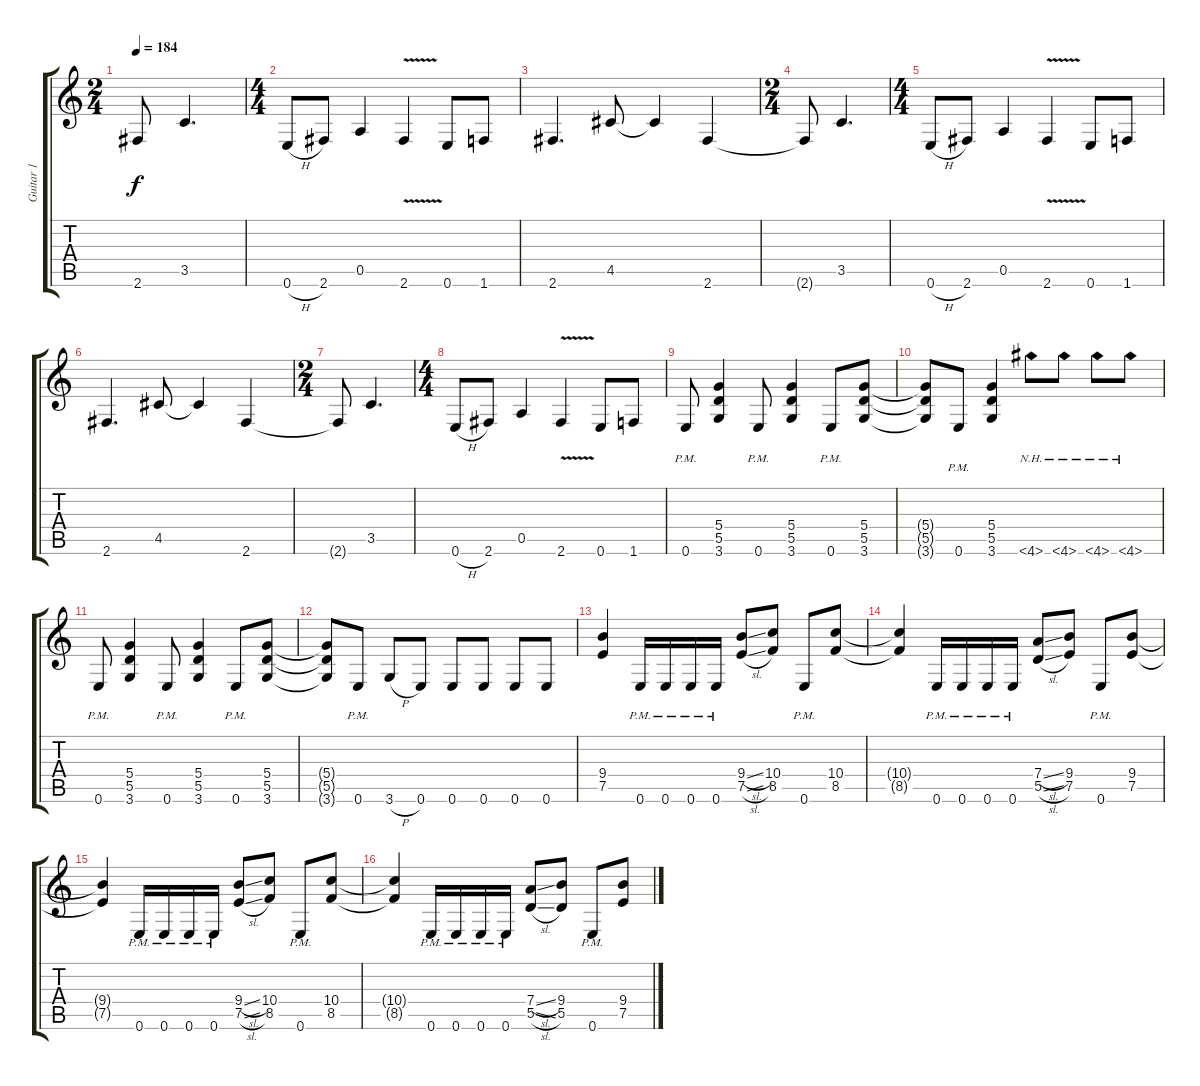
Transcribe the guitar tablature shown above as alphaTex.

\track ("Guitar 1" "Guitar 1") {instrument distortionguitar}
\staff {score tabs}
\tuning (E4 B3 G3 D3 A2 E2) {hide}
\ts (2 4)
\tempo 184
\clef g2
\ks c
2.6{t}.8{dy f} 3.5.4{d} |
\ts (4 4)
0.6{h}.8 2.6.8 0.5.4 2.6{v}.4 0.6.8 1.6.8 |
2.6.4{d} 4.5.8 4.5{t}.4 2.6.4 |
\ts (2 4)
2.6{t}.8 3.5.4{d} |
\ts (4 4)
0.6{h}.8 2.6.8 0.5.4 2.6{v}.4 0.6.8 1.6.8 |
2.6.4{d} 4.5.8 4.5{t}.4 2.6.4 |
\ts (2 4)
2.6{t}.8 3.5.4{d} |
\ts (4 4)
0.6{h}.8 2.6.8 0.5.4 2.6{v}.4 0.6.8 1.6.8 |
0.6{pm}.8 (5.4 5.5 3.6).4 0.6{pm}.8 (5.4 5.5 3.6).4 0.6{pm}.8 (5.4 5.5 3.6).8 |
(5.4{t} 5.5{t} 3.6{t}).8 0.6{pm}.8 (5.4 5.5 3.6).4 4.6{nh}.8 4.6{nh}.8 4.6{nh}.8 4.6{nh}.8 |
0.6{pm}.8 (5.4 5.5 3.6).4 0.6{pm}.8 (5.4 5.5 3.6).4 0.6{pm}.8 (5.4 5.5 3.6).8 |
(5.4{t} 5.5{t} 3.6{t}).8 0.6{pm}.8 3.6{h}.8 0.6.8 0.6.8 0.6.8 0.6.8 0.6.8 |
(9.4 7.5).4 0.6{pm}.16 0.6{pm}.16 0.6{pm}.16 0.6{pm}.16 (9.4{sl} 7.5{sl}).8 (10.4 8.5).8 0.6{pm}.8 (10.4 8.5).8 |
(10.4{t} 8.5{t}).4 0.6{pm}.16 0.6{pm}.16 0.6{pm}.16 0.6{pm}.16 (7.4{sl} 5.5{sl}).8 (9.4 7.5).8 0.6{pm}.8 (9.4 7.5).8 |
(9.4{t} 7.5{t}).4 0.6{pm}.16 0.6{pm}.16 0.6{pm}.16 0.6{pm}.16 (9.4{sl} 7.5{sl}).8 (10.4 8.5).8 0.6{pm}.8 (10.4 8.5).8 |
(10.4{t} 8.5{t}).4 0.6{pm}.16 0.6{pm}.16 0.6{pm}.16 0.6{pm}.16 (7.4{sl} 5.5{sl}).8 (9.4 5.5).8 0.6{pm}.8 (9.4 7.5).8
